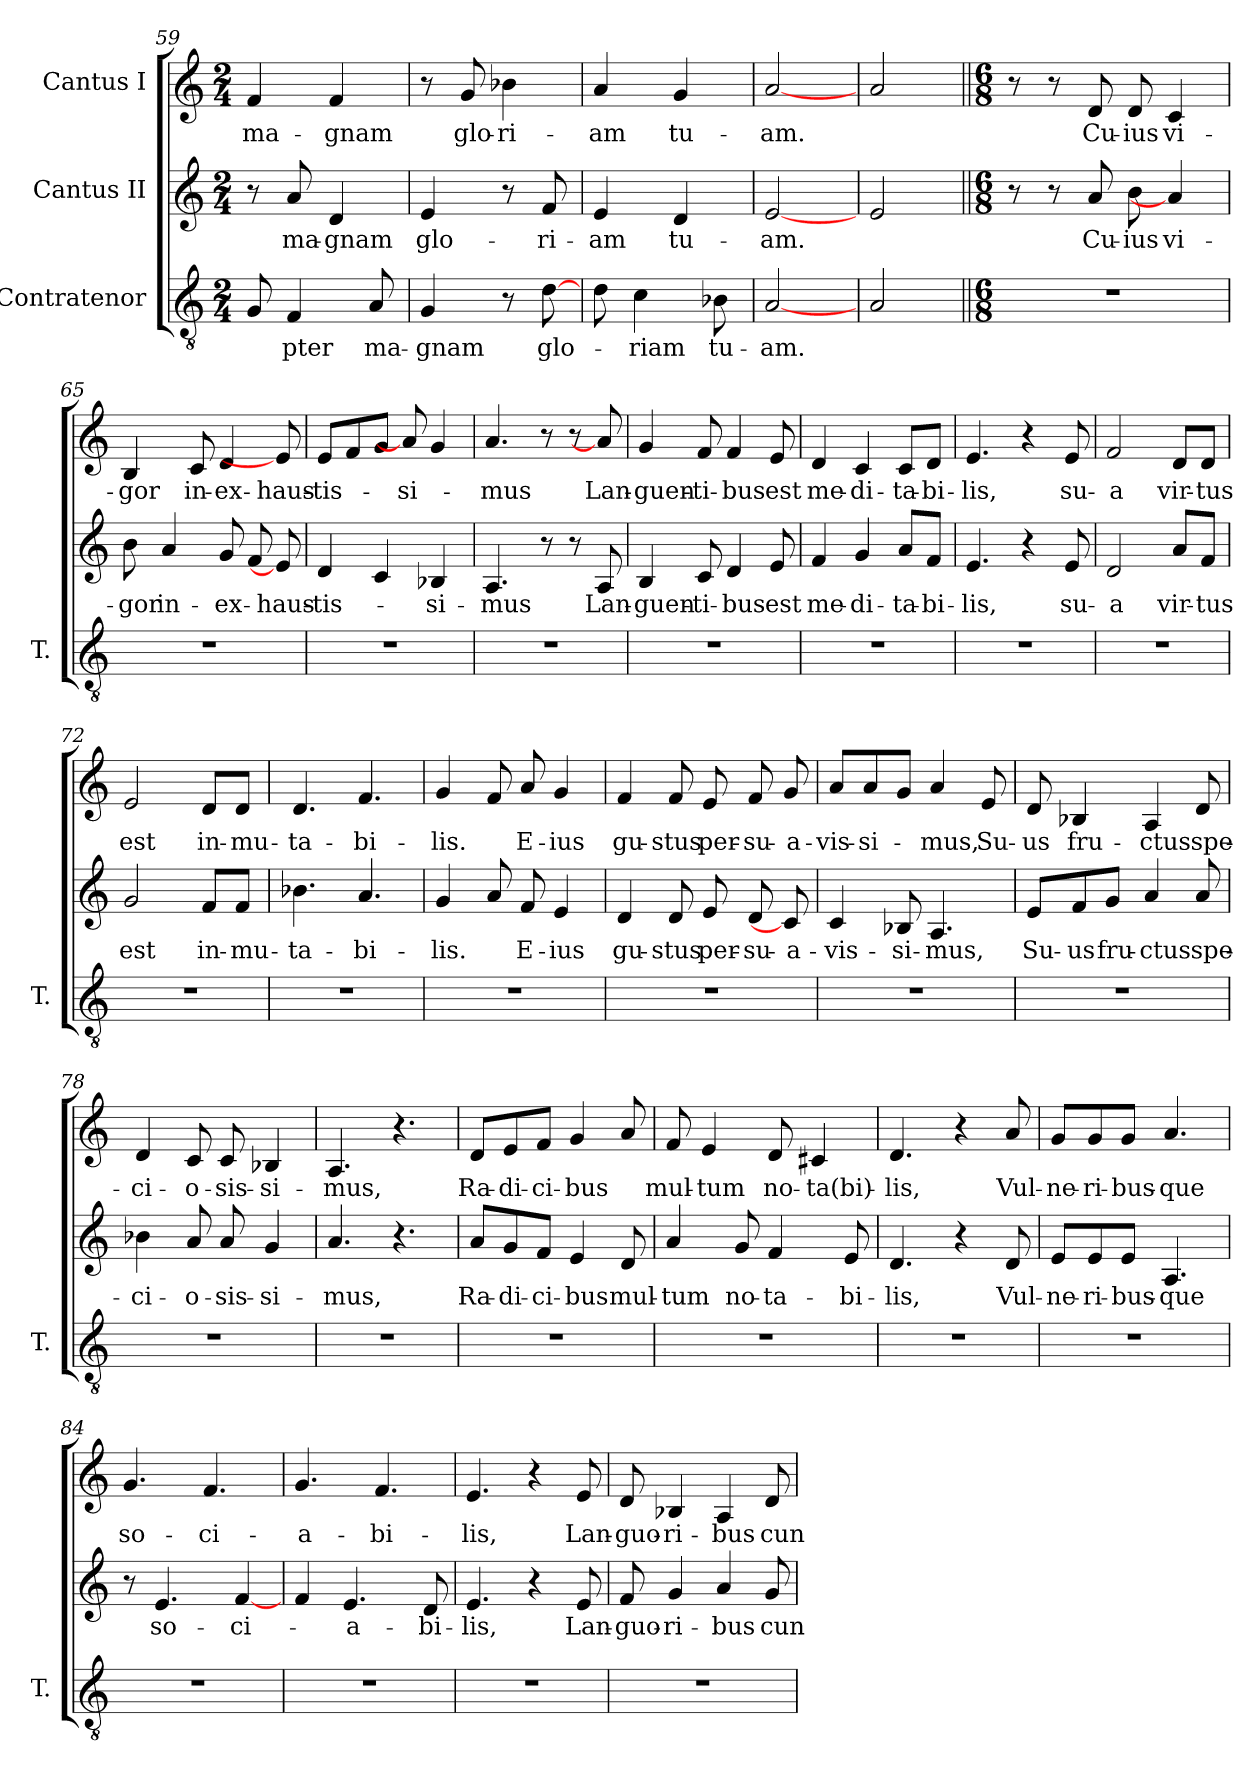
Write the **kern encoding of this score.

**kern	**text	**kern	**text	**kern	**text
*part3	*part3	*part2	*part2	*part1	*part1
*staff3	*staff3	*staff2	*staff2	*staff1	*staff1
*I"Contratenor	*	*I"Cantus II	*	*I"Cantus I	*
*I'T.	*	*	*	*	*
*clefGv2	*	*clefG2	*	*clefG2	*
*ITrd7c12	*	*	*	*	*
*k[]	*	*k[]	*	*k[]	*
*C:	*	*C:	*	*C:	*
*M2/4	*	*M2/4	*	*M2/4	*
=59	=59	=59	=59	=59	=59
!	!	!	!	!	!LO:LY:b:color=#000000
8GGi/L	.	8r	.	4fi/	ma-
!	!LO:LY:b:color=#000000	!	!LO:LY:b:color=#000000	!	!
4FFi/	-pter	8ai/L	ma-	.	.
!	!	!	!LO:LY:b:color=#000000	!	!LO:LY:b:color=#000000
.	.	4di/	-gnam	4fi/	-gnam
!	!LO:LY:b:color=#000000	!	!	!	!
8AAi/L	ma-	.	.	.	.
=60	=60	=60	=60	=60	=60
!	!LO:LY:b:color=#000000	!	!LO:LY:b:color=#000000	!	!
4GGi/	-gnam	4ei/	glo-	8r	.
!	!	!	!	!	!LO:LY:b:color=#000000
.	.	.	.	8gi/L	glo-
!	!	!	!	!	!LO:LY:b:color=#000000
8r	.	8r	.	4b-Xi\	-ri-
!	!LO:LY:b:color=#000000	!	!LO:LY:b:color=#000000	!	!
[8Di\L	glo-	8fi/L	-ri-	.	.
=61	=61	=61	=61	=61	=61
!	!	!	!LO:LY:b:color=#000000	!	!LO:LY:b:color=#000000
8Di\L	.	4ei/	-am	4ai/	-am
!	!LO:LY:b:color=#000000	!	!	!	!
4Ci\	-riam	.	.	.	.
!	!	!	!LO:LY:b:color=#000000	!	!LO:LY:b:color=#000000
.	.	4di/	tu-	4gi/	tu-
!	!LO:LY:b:color=#000000	!	!	!	!
8BB-Xi\L	tu-	.	.	.	.
=62	=62	=62	=62	=62	=62
!	!LO:LY:b:color=#000000	!	!LO:LY:b:color=#000000	!	!LO:LY:b:color=#000000
[2AAi/	-am.	[2ei/	-am.	[2ai/	-am.
!!LO:LB:g=z
=63	=63	=63	=63	=63	=63
2AAi/	.	2ei/	.	2ai/	.
=64||	=64||	=64||	=64||	=64||	=64||
*M6/8	*	*M6/8	*	*M6/8	*
!LO:N:vis=1	!	!	!	!	!
2.r	.	8r	.	8r	.
.	.	8r	.	8r	.
!	!	!	!LO:LY:b:color=#000000	!	!LO:LY:b:color=#000000
.	.	8ai/L	Cu-	8di/L	Cu-
!	!	!	!LO:LY:b:color=#000000	!	!LO:LY:b:color=#000000
.	.	8bi\L	-ius	8di/L	-ius
!	!	!	!LO:LY:b:color=#000000	!	!LO:LY:b:color=#000000
.	.	4ai/]	vi-	4ci/	vi-
=65	=65	=65	=65	=65	=65
!LO:N:vis=1	!	!	!LO:LY:b:color=#000000	!	!LO:LY:b:color=#000000
2.r	.	8bi\L	-gor	4Bi/	-gor
!	!	!	!LO:LY:b:color=#000000	!	!
.	.	4ai/	in-	.	.
!	!	!	!	!	!LO:LY:b:color=#000000
.	.	.	.	8ci/L	in-
!	!	!	!LO:LY:b:color=#000000	!	!LO:LY:b:color=#000000
.	.	8gi/L	-ex-	4di/	-ex-
.	.	8fi/	.	.	.
!	!	!	!LO:LY:b:color=#000000	!	!LO:LY:b:color=#000000
.	.	8ei/J]	-haus-	8ei/L]	-haus-
=66	=66	=66	=66	=66	=66
!LO:N:vis=1	!	!	!LO:LY:b:color=#000000	!	!LO:LY:b:color=#000000
2.r	.	4di/	-tis-	8ei/L	-tis-
.	.	.	.	8fi/	.
.	.	4ci/	.	8gi/J	.
!	!	!	!	!	!LO:LY:b:color=#000000
.	.	.	.	8ai/L]	-si-
!	!	!	!LO:LY:b:color=#000000	!	!
.	.	4B-Xi/	-si-	4gi/	.
=67	=67	=67	=67	=67	=67
!LO:N:vis=1	!	!	!LO:LY:b:color=#000000	!	!LO:LY:b:color=#000000
2.r	.	4.Ai/	-mus	4.ai/	-mus
.	.	8r	.	8r	.
.	.	8r	.	8r	.
!	!	!	!LO:LY:b:color=#000000	!	!LO:LY:b:color=#000000
.	.	8Ai/L	Lan-	8ai/L]	Lan-
=68	=68	=68	=68	=68	=68
!LO:N:vis=1	!	!	!LO:LY:b:color=#000000	!	!LO:LY:b:color=#000000
2.r	.	4Bi/	-guen-	4gi/	-guen-
!	!	!	!LO:LY:b:color=#000000	!	!LO:LY:b:color=#000000
.	.	8ci/L	-ti-	8fi/L	-ti-
!	!	!	!LO:LY:b:color=#000000	!	!LO:LY:b:color=#000000
.	.	4di/	-bus	4fi/	-bus
!	!	!	!LO:LY:b:color=#000000	!	!LO:LY:b:color=#000000
.	.	8ei/L	est	8ei/L	est
!!LO:PB:g=z
=69	=69	=69	=69	=69	=69
!LO:N:vis=1	!	!	!LO:LY:b:color=#000000	!	!LO:LY:b:color=#000000
2.r	.	4fi/	me-	4di/	me-
!	!	!	!LO:LY:b:color=#000000	!	!LO:LY:b:color=#000000
.	.	4gi/	-di-	4ci/	-di-
!	!	!	!LO:LY:b:color=#000000	!	!LO:LY:b:color=#000000
.	.	8ai/L	-ta-	8ci/L	-ta-
!	!	!	!LO:LY:b:color=#000000	!	!LO:LY:b:color=#000000
.	.	8fi/J	-bi-	8di/J	-bi-
=70	=70	=70	=70	=70	=70
!LO:N:vis=1	!	!	!LO:LY:b:color=#000000	!	!LO:LY:b:color=#000000
2.r	.	4.ei/	-lis,	4.ei/	-lis,
.	.	4r	.	4r	.
!	!	!	!LO:LY:b:color=#000000	!	!LO:LY:b:color=#000000
.	.	8ei/L	su-	8ei/L	su-
=71	=71	=71	=71	=71	=71
!LO:N:vis=1	!	!	!LO:LY:b:color=#000000	!	!LO:LY:b:color=#000000
2.r	.	2di/	-a	2fi/	-a
!	!	!	!LO:LY:b:color=#000000	!	!LO:LY:b:color=#000000
.	.	8ai/L	vir-	8di/L	vir-
!	!	!	!LO:LY:b:color=#000000	!	!LO:LY:b:color=#000000
.	.	8fi/J	-tus	8di/J	-tus
=72	=72	=72	=72	=72	=72
!LO:N:vis=1	!	!	!LO:LY:b:color=#000000	!	!LO:LY:b:color=#000000
2.r	.	2gi/	est	2ei/	est
!	!	!	!LO:LY:b:color=#000000	!	!LO:LY:b:color=#000000
.	.	8fi/L	in-	8di/L	in-
!	!	!	!LO:LY:b:color=#000000	!	!LO:LY:b:color=#000000
.	.	8fi/J	-mu-	8di/J	-mu-
=73	=73	=73	=73	=73	=73
!LO:N:vis=1	!	!	!LO:LY:b:color=#000000	!	!LO:LY:b:color=#000000
2.r	.	4.b-Xi\	-ta-	4.di/	-ta-
!	!	!	!LO:LY:b:color=#000000	!	!LO:LY:b:color=#000000
.	.	4.ai/	-bi-	4.fi/	-bi-
=74	=74	=74	=74	=74	=74
!LO:N:vis=1	!	!	!LO:LY:b:color=#000000	!	!LO:LY:b:color=#000000
2.r	.	4gi/	-lis.	4gi/	-lis.
.	.	8ai/L	.	8fi/L	.
!	!	!	!LO:LY:b:color=#000000	!	!LO:LY:b:color=#000000
.	.	8fi/L	E-	8ai/L	E-
!	!	!	!LO:LY:b:color=#000000	!	!LO:LY:b:color=#000000
.	.	4ei/	-ius	4gi/	-ius
=75	=75	=75	=75	=75	=75
!LO:N:vis=1	!	!	!LO:LY:b:color=#000000	!	!LO:LY:b:color=#000000
2.r	.	4di/	gu-	4fi/	gu-
!	!	!	!LO:LY:b:color=#000000	!	!LO:LY:b:color=#000000
.	.	8di/L	-stus	8fi/L	-stus
!	!	!	!LO:LY:b:color=#000000	!	!LO:LY:b:color=#000000
.	.	8ei/L	per-	8ei/L	per-
!	!	!	!LO:LY:b:color=#000000	!	!LO:LY:b:color=#000000
.	.	8di/	-su-	8fi/	-su-
!	!	!	!LO:LY:b:color=#000000	!	!LO:LY:b:color=#000000
.	.	8ci/J]	-a-	8gi/J	-a-
!!LO:LB:g=z
=76	=76	=76	=76	=76	=76
!LO:N:vis=1	!	!	!LO:LY:b:color=#000000	!	!LO:LY:b:color=#000000
2.r	.	4ci/	-vis-	8ai/L	-vis-
!	!	!	!	!	!LO:LY:b:color=#000000
.	.	.	.	8ai/	-si-
!	!	!	!LO:LY:b:color=#000000	!	!
.	.	8B-Xi/L	-si-	8gi/J	.
!	!	!	!LO:LY:b:color=#000000	!	!LO:LY:b:color=#000000
.	.	4.Ai/	-mus,	4ai/	-mus,
!	!	!	!	!	!LO:LY:b:color=#000000
.	.	.	.	8ei/L	Su-
=77	=77	=77	=77	=77	=77
!LO:N:vis=1	!	!	!LO:LY:b:color=#000000	!	!LO:LY:b:color=#000000
2.r	.	8ei/L	Su-	8di/L	-us
!	!	!	!LO:LY:b:color=#000000	!	!LO:LY:b:color=#000000
.	.	8fi/	-us	4B-Xi/	fru-
!	!	!	!LO:LY:b:color=#000000	!	!
.	.	8gi/J	fru-	.	.
!	!	!	!LO:LY:b:color=#000000	!	!LO:LY:b:color=#000000
.	.	4ai/	-ctus	4Ai/	-ctus
!	!	!	!LO:LY:b:color=#000000	!	!LO:LY:b:color=#000000
.	.	8ai/L	spe-	8di/L	spe-
=78	=78	=78	=78	=78	=78
!LO:N:vis=1	!	!	!LO:LY:b:color=#000000	!	!LO:LY:b:color=#000000
2.r	.	4b-Xi\	-ci-	4di/	-ci-
!	!	!	!LO:LY:b:color=#000000	!	!LO:LY:b:color=#000000
.	.	8ai/L	-o-	8ci/L	-o-
!	!	!	!LO:LY:b:color=#000000	!	!LO:LY:b:color=#000000
.	.	8ai/L	-sis-	8ci/L	-sis-
!	!	!	!LO:LY:b:color=#000000	!	!LO:LY:b:color=#000000
.	.	4gi/	-si-	4B-Xi/	-si-
=79	=79	=79	=79	=79	=79
!LO:N:vis=1	!	!	!LO:LY:b:color=#000000	!	!LO:LY:b:color=#000000
2.r	.	4.ai/	-mus,	4.Ai/	-mus,
.	.	4.r	.	4.r	.
=80	=80	=80	=80	=80	=80
!LO:N:vis=1	!	!	!LO:LY:b:color=#000000	!	!LO:LY:b:color=#000000
2.r	.	8ai/L	Ra-	8di/L	Ra-
!	!	!	!LO:LY:b:color=#000000	!	!LO:LY:b:color=#000000
.	.	8gi/	-di-	8ei/	-di-
!	!	!	!LO:LY:b:color=#000000	!	!LO:LY:b:color=#000000
.	.	8fi/J	-ci-	8fi/J	-ci-
!	!	!	!LO:LY:b:color=#000000	!	!LO:LY:b:color=#000000
.	.	4ei/	-bus	4gi/	-bus
!	!	!	!LO:LY:b:color=#000000	!	!
.	.	8di/L	mul-	8ai/L	.
!!LO:LB:g=z
=81	=81	=81	=81	=81	=81
!LO:N:vis=1	!	!	!LO:LY:b:color=#000000	!	!LO:LY:b:color=#000000
2.r	.	4ai/	-tum	8fi/L	mul-
!	!	!	!	!	!LO:LY:b:color=#000000
.	.	.	.	4ei/	-tum
!	!	!	!LO:LY:b:color=#000000	!	!
.	.	8gi/L	no-	.	.
!	!	!	!LO:LY:b:color=#000000	!	!LO:LY:b:color=#000000
.	.	4fi/	-ta-	8di/L	no-
!	!	!	!	!	!LO:LY:b:color=#000000
.	.	.	.	4c#Xi/	-ta(bi)-
!	!	!	!LO:LY:b:color=#000000	!	!
.	.	8ei/L	-bi-	.	.
=82	=82	=82	=82	=82	=82
!LO:N:vis=1	!	!	!LO:LY:b:color=#000000	!	!LO:LY:b:color=#000000
2.r	.	4.di/	-lis,	4.di/	-lis,
.	.	4r	.	4r	.
!	!	!	!LO:LY:b:color=#000000	!	!LO:LY:b:color=#000000
.	.	8di/L	Vul-	8ai/L	Vul-
=83	=83	=83	=83	=83	=83
!LO:N:vis=1	!	!	!LO:LY:b:color=#000000	!	!LO:LY:b:color=#000000
2.r	.	8ei/L	-ne-	8gi/L	-ne-
!	!	!	!LO:LY:b:color=#000000	!	!LO:LY:b:color=#000000
.	.	8ei/	-ri-	8gi/	-ri-
!	!	!	!LO:LY:b:color=#000000	!	!LO:LY:b:color=#000000
.	.	8ei/J	-bus-	8gi/J	-bus-
!	!	!	!LO:LY:b:color=#000000	!	!LO:LY:b:color=#000000
.	.	4.Ai/	-que	4.ai/	-que
=84	=84	=84	=84	=84	=84
!LO:N:vis=1	!	!	!	!	!LO:LY:b:color=#000000
2.r	.	8r	.	4.gi/	so-
!	!	!	!LO:LY:b:color=#000000	!	!
.	.	4.ei/	so-	.	.
!	!	!	!	!	!LO:LY:b:color=#000000
.	.	.	.	4.fi/	-ci-
!	!	!	!LO:LY:b:color=#000000	!	!
.	.	[4fi/	-ci-	.	.
=85	=85	=85	=85	=85	=85
!LO:N:vis=1	!	!	!	!	!LO:LY:b:color=#000000
2.r	.	4fi/	.	4.gi/	-a-
!	!	!	!LO:LY:b:color=#000000	!	!
.	.	4.ei/	-a-	.	.
!	!	!	!	!	!LO:LY:b:color=#000000
.	.	.	.	4.fi/	-bi-
!	!	!	!LO:LY:b:color=#000000	!	!
.	.	8di/L	-bi-	.	.
=86	=86	=86	=86	=86	=86
!LO:N:vis=1	!	!	!LO:LY:b:color=#000000	!	!LO:LY:b:color=#000000
2.r	.	4.ei/	-lis,	4.ei/	-lis,
.	.	4r	.	4r	.
!	!	!	!LO:LY:b:color=#000000	!	!LO:LY:b:color=#000000
.	.	8ei/L	Lan-	8ei/L	Lan-
!!LO:PB:g=z
=87	=87	=87	=87	=87	=87
!LO:N:vis=1	!	!	!LO:LY:b:color=#000000	!	!LO:LY:b:color=#000000
2.r	.	8fi/L	-guo-	8di/L	-guo-
!	!	!	!LO:LY:b:color=#000000	!	!LO:LY:b:color=#000000
.	.	4gi/	-ri-	4B-Xi/	-ri-
!	!	!	!LO:LY:b:color=#000000	!	!LO:LY:b:color=#000000
.	.	4ai/	-bus	4Ai/	-bus
!	!	!	!LO:LY:b:color=#000000	!	!LO:LY:b:color=#000000
.	.	8gi/L	cun-	8di/L	cun-
=	=	=	=	=	=
*-	*-	*-	*-	*-	*-
